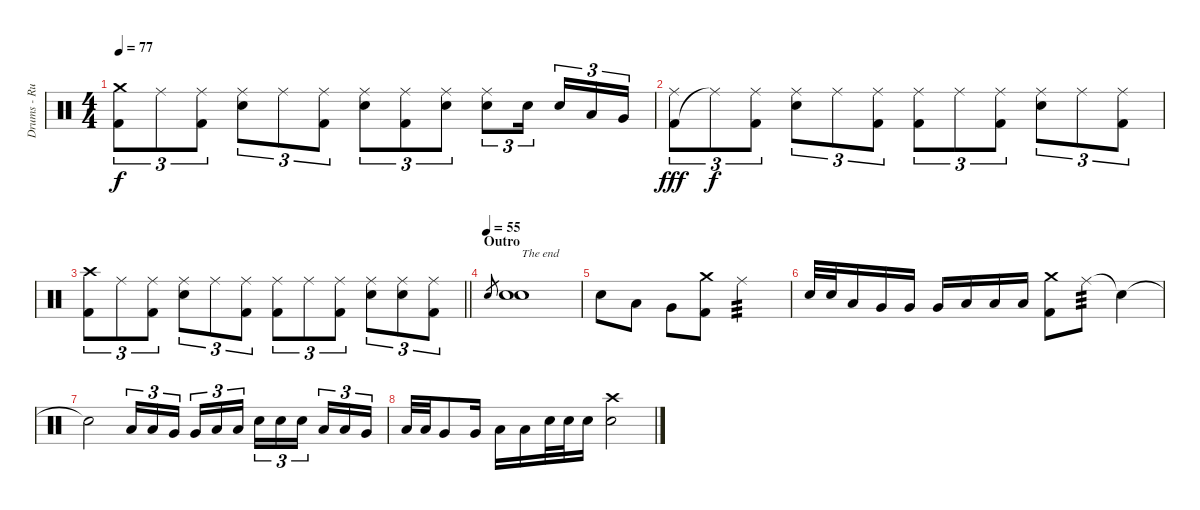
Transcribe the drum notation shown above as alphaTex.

\track ("Drums - Rudd" "Drums - Ru") {instrument percussion}
\staff {score}
\articulation defaults
\ts (4 4)
\tempo 77
\clef neutral
\ks c
("Kick (hit) 2" "Crash medium (hit)").8{tu (3 2) dy f} "Ride (middle)".8{tu (3 2)} ("Kick (hit) 2" "Ride (middle)").8{tu (3 2)} ("Electric Snare (hit)" "Ride (middle)").8{tu (3 2)} "Ride (middle)".8{tu (3 2)} ("Kick (hit) 2" "Ride (middle)").8{tu (3 2)} ("Electric Snare (hit)" "Ride (middle)").8{tu (3 2)} ("Kick (hit) 2" "Ride (middle)").8{tu (3 2)} ("Electric Snare (hit)" "Ride (middle)").8{tu (3 2)} ("Electric Snare (hit)" "Ride (middle)").8{tu (3 2)} "Electric Snare (hit)".16{tu (3 2) beam splitsecondary} "Electric Snare (hit)".16{tu (3 2)} "Low Tom (hit)".16{tu (3 2)} "Very Low Tom (hit)".16{tu (3 2)} |
("Kick (hit) 2" "Ride (middle)").8{tu (3 2) dy fff} "Ride (middle)"{t}.8{tu (3 2) dy f} ("Kick (hit) 2" "Ride (middle)").8{tu (3 2)} ("Electric Snare (hit)" "Ride (middle)").8{tu (3 2)} "Ride (middle)".8{tu (3 2)} ("Kick (hit) 2" "Ride (middle)").8{tu (3 2)} ("Kick (hit) 2" "Ride (middle)").8{tu (3 2)} "Ride (middle)".8{tu (3 2)} ("Kick (hit) 2" "Ride (middle)").8{tu (3 2)} ("Electric Snare (hit)" "Ride (middle)").8{tu (3 2)} "Ride (middle)".8{tu (3 2)} ("Kick (hit) 2" "Ride (middle)").8{tu (3 2)} |
\barLineRight lightlight
("Kick (hit) 2" "Crash high (hit)").8{tu (3 2)} "Ride (middle)".8{tu (3 2)} ("Kick (hit) 2" "Ride (middle)").8{tu (3 2)} ("Electric Snare (hit)" "Ride (middle)").8{tu (3 2)} "Ride (middle)".8{tu (3 2)} ("Kick (hit) 2" "Ride (middle)").8{tu (3 2)} ("Kick (hit) 2" "Ride (middle)").8{tu (3 2)} "Ride (middle)".8{tu (3 2)} ("Kick (hit) 2" "Ride (middle)").8{tu (3 2)} ("Electric Snare (hit)" "Ride (middle)").8{tu (3 2)} ("Electric Snare (hit)" "Ride (middle)").8{tu (3 2)} ("Kick (hit) 2" "Ride (middle)").8{tu (3 2)} |
\section ("" "Outro")
\tempo (55)
"Electric Snare (hit)".8{gr} ("Electric Snare (hit)" "Electric Snare (hit)").1{txt "The end"} |
"Electric Snare (hit)".8 "Low Tom (hit)".8 "Very Low Tom (hit)".8 ("Kick (hit) 2" "Crash medium (hit)").8 "Ride (middle)".2{tp 3} |
"Electric Snare (hit)".32 "Electric Snare (hit)".32 "Low Tom (hit)".16 "Very Low Tom (hit)".16 "Very Low Tom (hit)".16 "Very Low Tom (hit)".16 "Low Floor Tom (hit)".16 "Low Floor Tom (hit)".16 "Low Floor Tom (hit)".16 ("Kick (hit) 2" "Crash medium (hit)").8 "Ride (middle)".8{tp 3} "Snare (hit)"{t}.4 |
"Snare (hit)"{t}.2 "Low Tom (hit)".16{tu (3 2)} "Low Tom (hit)".16{tu (3 2)} "Very Low Tom (hit)".16{tu (3 2) beam splitsecondary} "Very Low Tom (hit)".16{tu (3 2)} "Low Floor Tom (hit)".16{tu (3 2)} "Low Floor Tom (hit)".16{tu (3 2)} "Electric Snare (hit)".16{tu (3 2)} "Electric Snare (hit)".16{tu (3 2)} "Electric Snare (hit)".16{tu (3 2) beam splitsecondary} "Low Tom (hit)".16{tu (3 2)} "Low Tom (hit)".16{tu (3 2)} "Very Low Tom (hit)".16{tu (3 2)} |
"Low Tom (hit)".32 "Low Tom (hit)".32 "Very Low Tom (hit)".8 "Very Low Tom (hit)".16 "Low Floor Tom (hit)".16 "Low Floor Tom (hit)".16 "Electric Snare (hit)".32 "Electric Snare (hit)".32 "Electric Snare (hit)".16 ("Electric Snare (hit)" "Crash high (hit)").2
